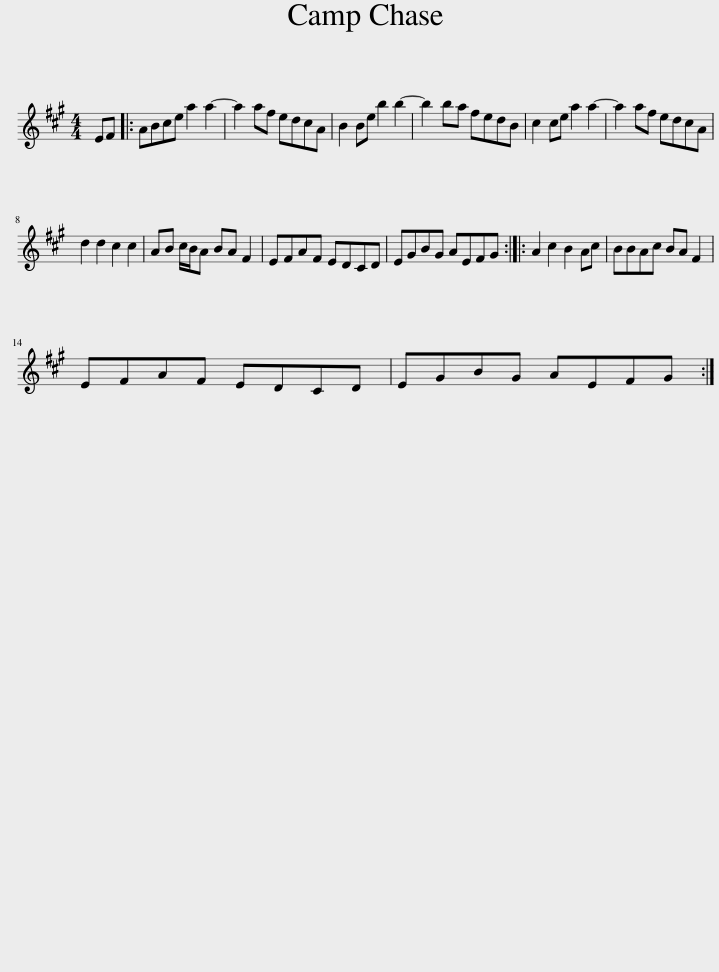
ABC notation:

X:1
L:1/8
M:4/4
I:linebreak $
K:A
V:1 treble
V:1
 EF |: ABce a2 a2- | a2 af edcA | B2 Be b2 b2- | b2 ba fedB | %5
 c2 ce a2 a2- | a2 af edcA |$ d2 d2 c2 c2 | AB c/B/A BA F2 | EFAF EDCD | %10
 EGBG AEFG :: A2 c2 B2 Ac | BBAc BA F2 |$ EFAF EDCD | EGBG AEFG :| %15
